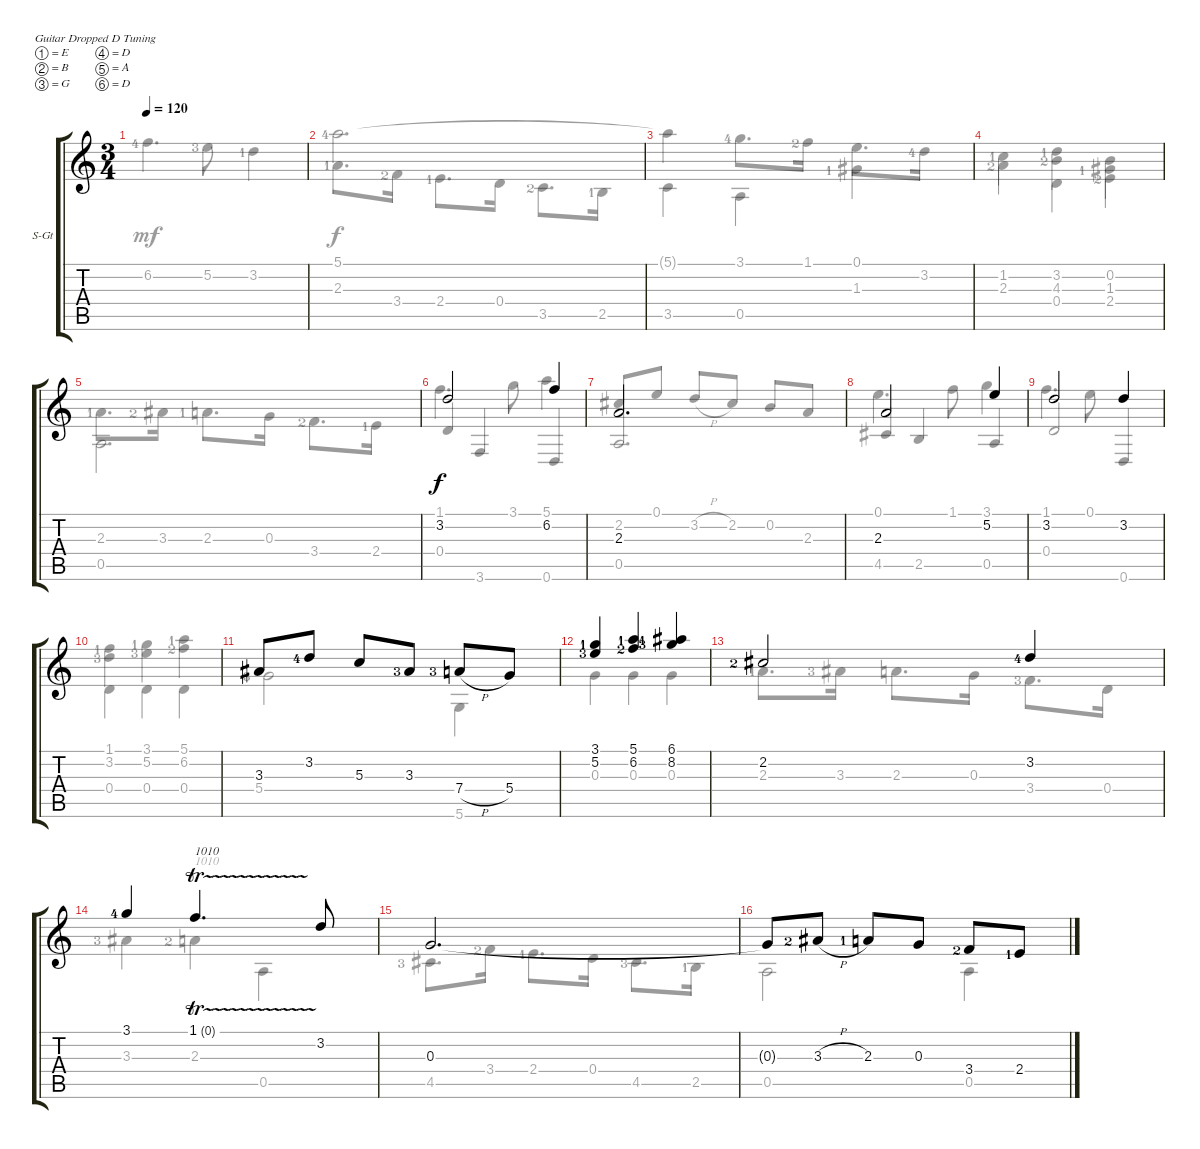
\defaultSystemsLayout 4
\bracketExtendMode groupsimilarinstruments
\firstSystemTrackNameOrientation horizontal
\otherSystemsTrackNameOrientation horizontal
\track ("Steel Guitar" "S-Gt") {instrument acousticguitarsteel}
\staff {score tabs}
\tuning (E4 B3 G3 D3 A2 D2)
\voice
\ts (3 4)
\tempo 120
\clef g2
\ks c
|
|
|
|
|
3.2.2 6.2.4 |
2.3.2{d} |
2.3.2 5.2.4 |
3.2.2 3.2.4 |
|
3.3.8 3.2{lf 5}.8 5.3.8 3.3{lf 4}.8 7.4{h lf 4}.8 5.4.8 |
(3.1{lf 2} 5.2{lf 4}).4 (6.2{lf 3} 5.1{lf 2}).4 (6.1{lf 2} 8.2{lf 4}).4 |
2.2{lf 3}.2 3.2{lf 5}.4 |
3.1{lf 5}.4 1.1{tr (0 16)}.4{d txt "1010"} 3.2.8 |
0.3.2{d} |
0.3{t}.8 3.3{h lf 3}.8 2.3{lf 2}.8 0.3.8 3.4{lf 3}.8 2.4{lf 2}.8
\voice
\clef g2
\ottava regular
\simile none
\ks c
|
2.3{lf 2}.8{d} 3.4{lf 3}.16 2.4{lf 2}.8{d} 0.4.16 3.5{lf 3}.8{d} 2.5{lf 2}.16 |
3.5.4 0.5.4 1.3{lf 2}.4 |
2.3{lf 3}.4 0.4.4 2.4{lf 3}.4 |
0.5.2{d} |
0.4.4{beam invert} 3.6.4{beam invert} 0.6.4{beam invert} |
0.5.2{d beam invert} |
4.5.4{beam invert} 2.5.4{beam invert} 0.5.4{beam invert} |
0.4.2{beam invert} 0.6.4{beam invert} |
0.4.4 0.4.4 0.4.4 |
5.4{lf 4}.2 5.6.4 |
0.3.4 0.3.4 0.3.4 |
2.3{lf 2}.8{d} 3.3{lf 4}.16 2.3.8{d} 0.3.16 3.4{lf 4}.8{d} 0.4.16 |
3.3{lf 4}.4 2.3{lf 3}.4{txt "1010"} 0.5.4 |
4.5{lf 4}.8{d} 3.4{lf 3}.16 2.4{lf 2}.8{d} 0.4.16 4.5{lf 4}.8{d} 2.5{lf 2}.16 |
0.5.2 0.5.4
\voice
\clef g2
\ottava regular
\simile none
\ks c
6.2{lf 5}.4{d dy mf} 5.2{lf 4}.8 3.2{lf 2}.4 |
5.1{lf 5}.2{d} |
5.1{t}.4 3.1{lf 5}.8{d} 1.1{lf 3}.16 0.1.8{d} 3.2{lf 5}.16 |
1.2{lf 2}.4 (3.2{lf 2} 4.3{lf 3}).4 (1.3{lf 2} 0.2).4 |
2.3{lf 2}.8{d} 3.3{lf 3}.16 2.3{lf 2}.8{d} 0.3.16 3.4{lf 3}.8{d} 2.4{lf 2}.16 |
1.1.4{d} 3.1.8 5.1.4 |
2.2.8{beam invert} 0.1.8 3.2{h}.8{beam invert} 2.2.8 0.2.8{beam invert} 2.3.8 |
0.1.4{d} 1.1.8 3.1.4 |
1.1.4{d} 0.1.8 |
(1.1{lf 2} 3.2{lf 4}).4 (5.2{lf 4} 3.1{lf 2}).4 (5.1{lf 2} 6.2{lf 3}).4 |
|
|
|
|
|
